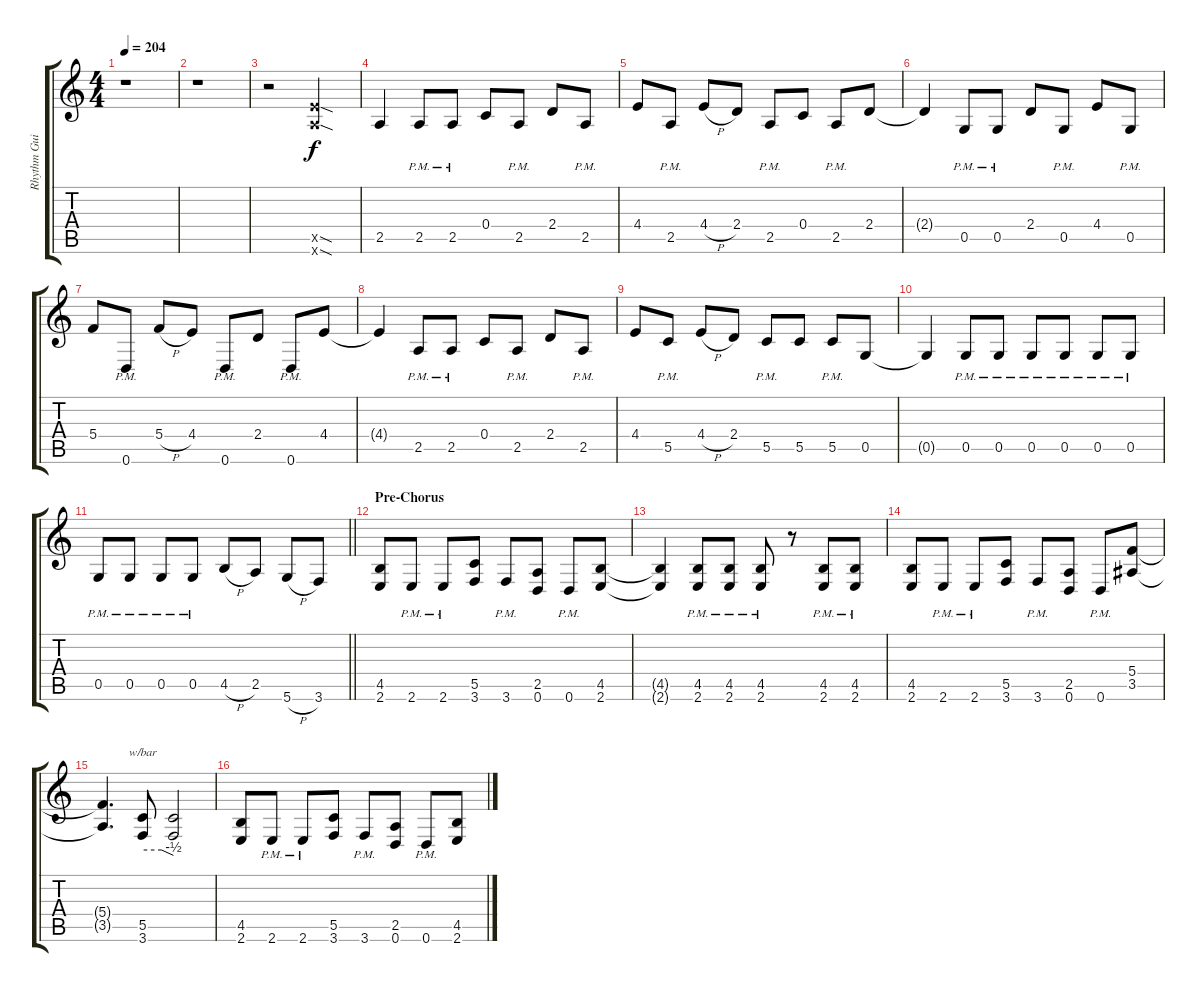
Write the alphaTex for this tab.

\track ("Rhythm Guitar I" "Rhythm Gui") {instrument overdrivenguitar}
\staff {score tabs}
\tuning (D4 A3 F3 C3 G2 D2) {hide}
\ts (4 4)
\tempo 204
\clef g2
\ks c
r.1{dy f} |
r.1 |
r.2 (9.5{sod x} 7.6{sod x}).2 |
2.5.4 2.5{pm}.8 2.5{pm}.8 0.4.8 2.5{pm}.8 2.4.8 2.5{pm}.8 |
4.4.8 2.5{pm}.8 4.4{h}.8 2.4.8 2.5{pm}.8 0.4.8 2.5{pm}.8 2.4.8 |
2.4{t}.4 0.5{pm}.8 0.5{pm}.8 2.4.8 0.5{pm}.8 4.4.8 0.5{pm}.8 |
5.4.8 0.6{pm}.8 5.4{h}.8 4.4.8 0.6{pm}.8 2.4.8 0.6{pm}.8 4.4.8 |
4.4{t}.4 2.5{pm}.8 2.5{pm}.8 0.4.8 2.5{pm}.8 2.4.8 2.5{pm}.8 |
4.4.8 5.5{pm}.8 4.4{h}.8 2.4.8 5.5{pm}.8 5.5.8 5.5{pm}.8 0.5.8 |
0.5{t}.4 0.5{pm}.8 0.5{pm}.8 0.5{pm}.8 0.5{pm}.8 0.5{pm}.8 0.5{pm}.8 |
\barLineRight lightlight
0.5{pm}.8 0.5{pm}.8 0.5{pm}.8 0.5{pm}.8 4.5{h}.8 2.5.8 5.6{h}.8 3.6.8 |
\section ("" "Pre-Chorus")
(4.5 2.6).8 2.6{pm}.8 2.6{pm}.8 (5.5 3.6).8 3.6{pm}.8 (2.5 0.6).8 0.6{pm}.8 (4.5 2.6).8 |
(4.5{t} 2.6{t}).4 (4.5{pm} 2.6{pm}).8 (4.5{pm} 2.6{pm}).8 (4.5{pm} 2.6{pm}).8 r.8 (4.5{pm} 2.6{pm}).8 (4.5{pm} 2.6{pm}).8 |
(4.5 2.6).8 2.6{pm}.8 2.6{pm}.8 (5.5 3.6).8 3.6{pm}.8 (2.5 0.6).8 0.6{pm}.8 (5.4 3.5).8 |
(5.4{t} 3.5{t}).4{d} (5.5 3.6).8{tbe (custom default 0 0 37 0 60 -2)} (5.5{t} 3.6{t}).2 |
(4.5 2.6).8 2.6{pm}.8 2.6{pm}.8 (5.5 3.6).8 3.6{pm}.8 (2.5 0.6).8 0.6{pm}.8 (4.5 2.6).8
